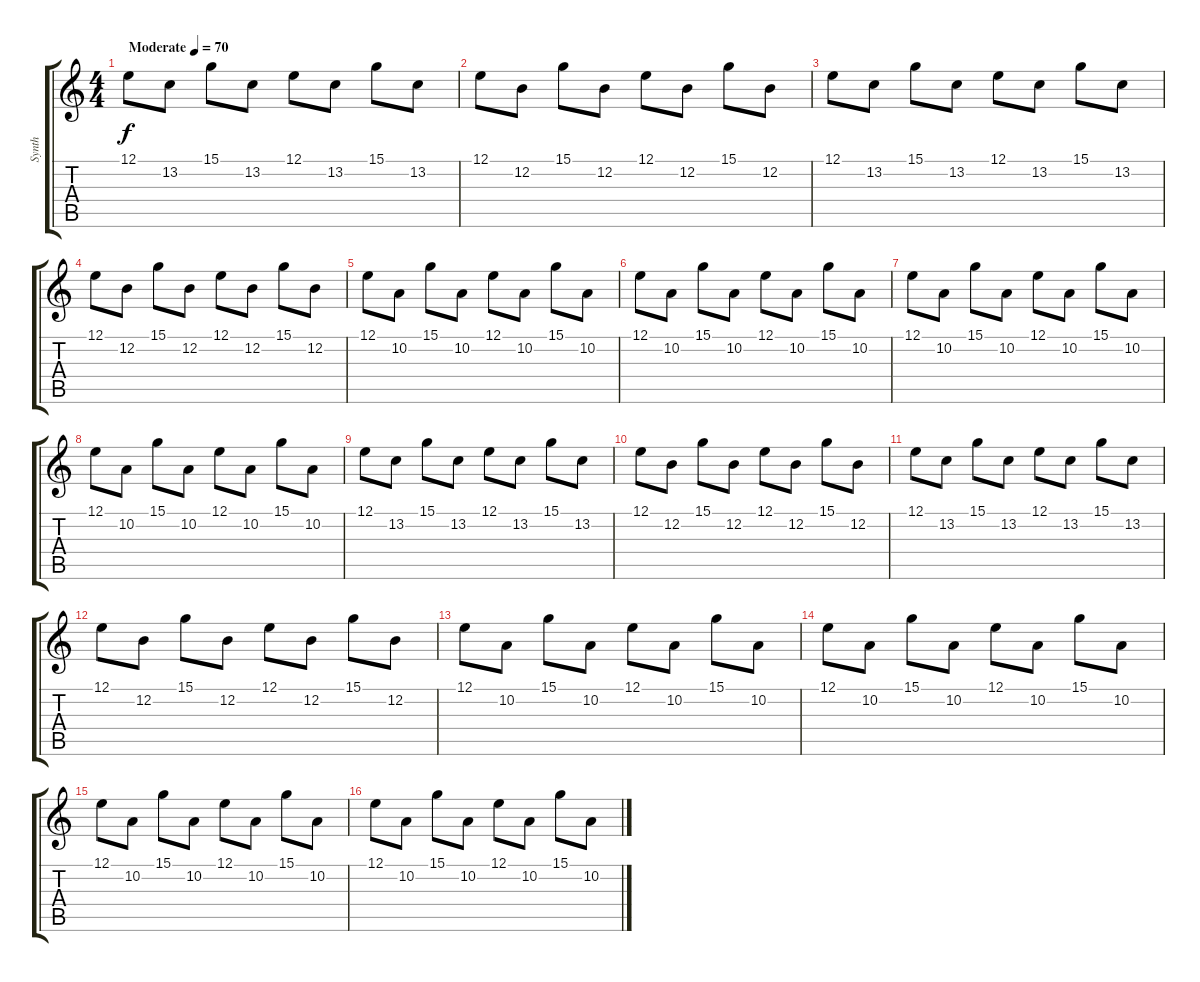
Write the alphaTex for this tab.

\track ("Synth" "Synth") {instrument pad8sweep}
\staff {score tabs}
\tuning (E4 B3 G3 D3 A2 E2) {hide}
\ts (4 4)
\tempo (70 "Moderate")
\clef g2
\ks c
12.1.8{dy f instrument pad8sweep} 13.2.8 15.1.8 13.2.8 12.1.8 13.2.8 15.1.8 13.2.8 |
12.1.8 12.2.8 15.1.8 12.2.8 12.1.8 12.2.8 15.1.8 12.2.8 |
12.1.8 13.2.8 15.1.8 13.2.8 12.1.8 13.2.8 15.1.8 13.2.8 |
12.1.8 12.2.8 15.1.8 12.2.8 12.1.8 12.2.8 15.1.8 12.2.8 |
12.1.8 10.2.8 15.1.8 10.2.8 12.1.8 10.2.8 15.1.8 10.2.8 |
12.1.8 10.2.8 15.1.8 10.2.8 12.1.8 10.2.8 15.1.8 10.2.8 |
12.1.8 10.2.8 15.1.8 10.2.8 12.1.8 10.2.8 15.1.8 10.2.8 |
12.1.8 10.2.8 15.1.8 10.2.8 12.1.8 10.2.8 15.1.8 10.2.8 |
12.1.8 13.2.8 15.1.8 13.2.8 12.1.8 13.2.8 15.1.8 13.2.8 |
12.1.8 12.2.8 15.1.8 12.2.8 12.1.8 12.2.8 15.1.8 12.2.8 |
12.1.8 13.2.8 15.1.8 13.2.8 12.1.8 13.2.8 15.1.8 13.2.8 |
12.1.8 12.2.8 15.1.8 12.2.8 12.1.8 12.2.8 15.1.8 12.2.8 |
12.1.8 10.2.8 15.1.8 10.2.8 12.1.8 10.2.8 15.1.8 10.2.8 |
12.1.8 10.2.8 15.1.8 10.2.8 12.1.8 10.2.8 15.1.8 10.2.8 |
12.1.8 10.2.8 15.1.8 10.2.8 12.1.8 10.2.8 15.1.8 10.2.8 |
12.1.8 10.2.8 15.1.8 10.2.8 12.1.8 10.2.8 15.1.8 10.2.8
